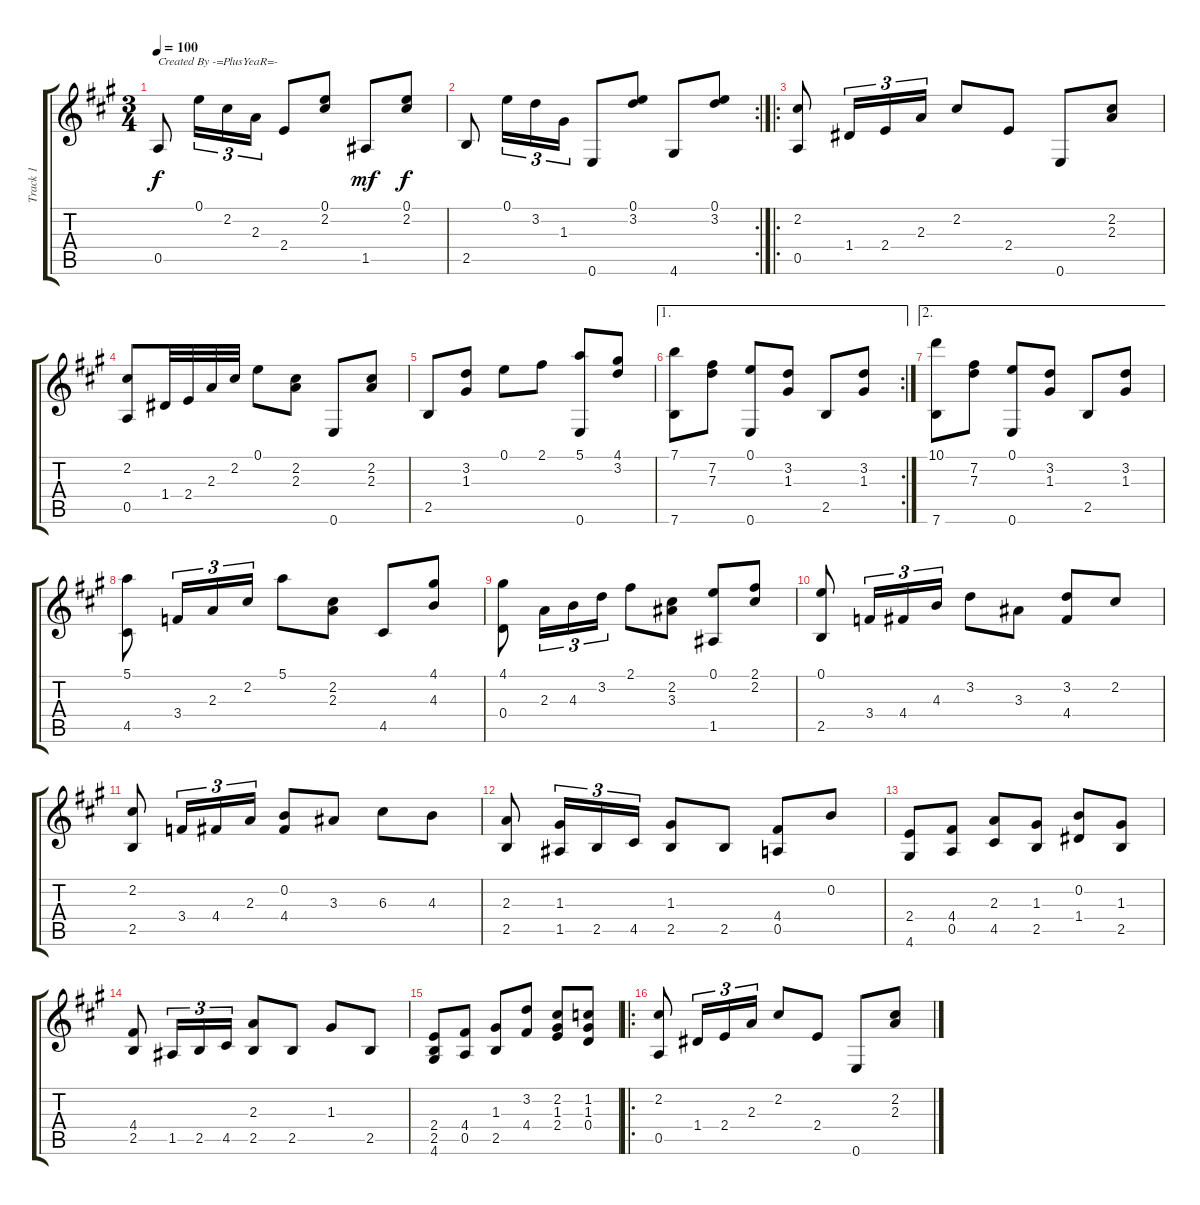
\track ("Track 1" "Track 1") {instrument acousticguitarnylon}
\staff {score tabs}
\tuning (E4 B3 G3 D3 A2 E2) {hide}
\ts (3 4)
\tempo 100
\clef g2
\ks a
0.5.8{txt "Created By -=PlusYeaR=-" dy f instrument acousticguitarnylon} 0.1.16{tu (3 2)} 2.2.16{tu (3 2)} 2.3.16{tu (3 2)} 2.4.8 (0.1 2.2).8 1.5.8{dy mf} (0.1 2.2).8{dy f} |
\rc 2
2.5.8 0.1.16{tu (3 2)} 3.2.16{tu (3 2)} 1.3.16{tu (3 2)} 0.6.8 (0.1 3.2).8 4.6.8 (0.1 3.2).8 |
\ro
(2.2 0.5).8 1.4.16{tu (3 2)} 2.4.16{tu (3 2)} 2.3.16{tu (3 2)} 2.2.8 2.4.8 0.6.8 (2.2 2.3).8 |
(2.2 0.5).8 1.4.32 2.4.32 2.3.32 2.2.32 0.1.8 (2.2 2.3).8 0.6.8 (2.2 2.3).8 |
2.5.8 (3.2 1.3).8 0.1.8 2.1.8 (5.1 0.6).8 (4.1 3.2).8 |
\ae 1
\rc 2
(7.1 7.6).8 (7.2 7.3).8 (0.1 0.6).8 (3.2 1.3).8 2.5.8 (3.2 1.3).8 |
\ae 2
(10.1 7.6).8 (7.2 7.3).8 (0.1 0.6).8 (3.2 1.3).8 2.5.8 (3.2 1.3).8 |
(5.1 4.5).8 3.4.16{tu (3 2)} 2.3.16{tu (3 2)} 2.2.16{tu (3 2)} 5.1.8 (2.2 2.3).8 4.5.8 (4.1 4.3).8 |
(4.1 0.4).8 2.3.16{tu (3 2)} 4.3.16{tu (3 2)} 3.2.16{tu (3 2)} 2.1.8 (2.2 3.3).8 (0.1 1.5).8 (2.1 2.2).8 |
(0.1 2.5).8 3.4.16{tu (3 2)} 4.4.16{tu (3 2)} 4.3.16{tu (3 2)} 3.2.8 3.3.8 (3.2 4.4).8 2.2.8 |
(2.2 2.5).8 3.4.16{tu (3 2)} 4.4.16{tu (3 2)} 2.3.16{tu (3 2)} (0.2 4.4).8 3.3.8 6.3.8 4.3.8 |
(2.3 2.5).8 (1.3 1.5).16{tu (3 2)} 2.5.16{tu (3 2)} 4.5.16{tu (3 2)} (1.3 2.5).8 2.5.8 (4.4 0.5).8 0.2.8 |
(2.4 4.6).8 (4.4 0.5).8 (2.3 4.5).8 (1.3 2.5).8 (0.2 1.4).8 (1.3 2.5).8 |
(4.4 2.5).8 1.5.16{tu (3 2)} 2.5.16{tu (3 2)} 4.5.16{tu (3 2)} (2.3 2.5).8 2.5.8 1.3.8 2.5.8 |
(2.4 2.5 4.6).8 (4.4 0.5).8 (1.3 2.5).8 (3.2 4.4).8 (2.2 1.3 2.4).8 (1.2 1.3 0.4).8 |
\ro
(2.2 0.5).8 1.4.16{tu (3 2)} 2.4.16{tu (3 2)} 2.3.16{tu (3 2)} 2.2.8 2.4.8 0.6.8 (2.2 2.3).8
